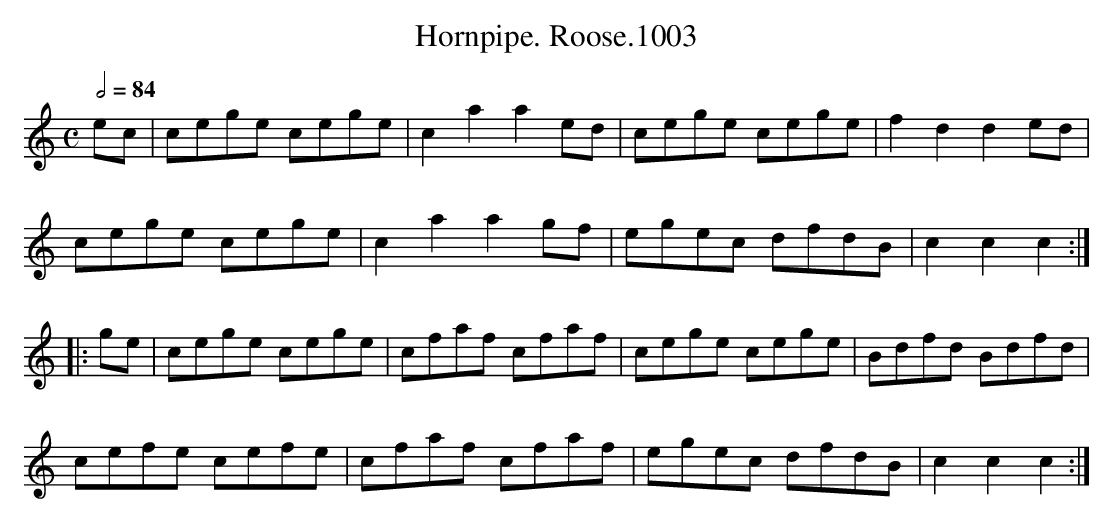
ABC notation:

X:1
T:Hornpipe. Roose.1003
M:C
L:1/8
Q:1/2=84
K:C
ec|cege cege|c2a2a2 ed|cege cege|f2d2d2 ed|
cege cege|c2a2a2 gf|egec dfdB|c2c2c2:|
|:ge|cege cege|cfaf cfaf|cege cege|Bdfd Bdfd|
cefe cefe|cfaf cfaf|egec dfdB|c2c2c2:|
